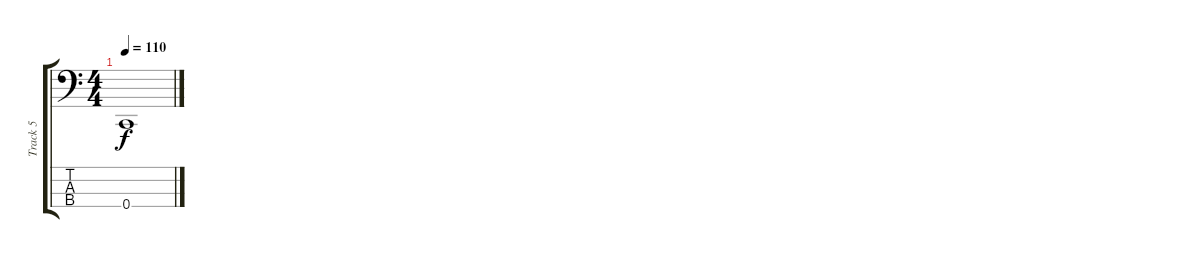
\track ("Track 5" "Track 5") {instrument electricbassfinger}
\staff {score tabs}
\tuning (Eb2 Bb1 F1 C1) {hide}
\ts (4 4)
\tempo 110
\clef f4
\ks c
0.4{t}.1{dy f}
